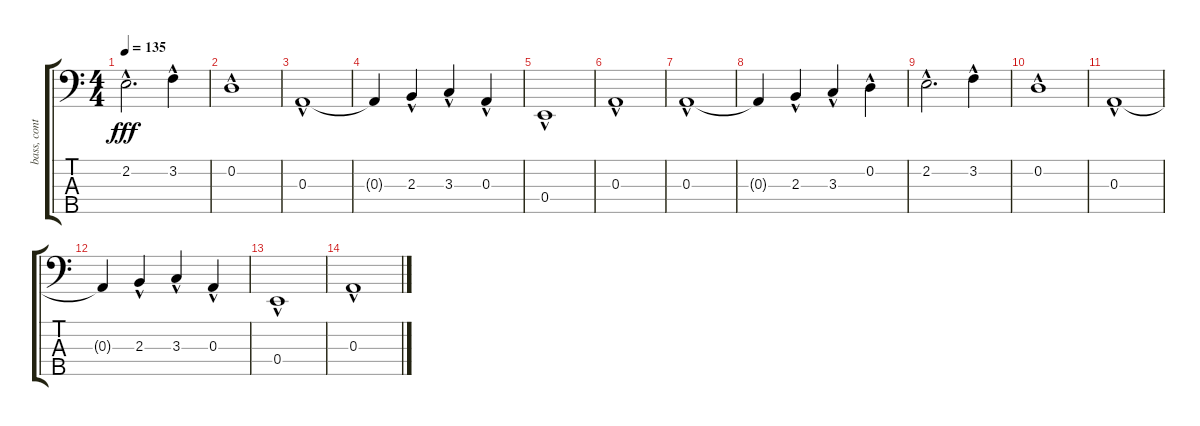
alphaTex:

\track ("bass, contrabass" "bass, cont") {instrument electricbasspick}
\staff {score tabs}
\tuning (G2 D2 A1 E1 Bb0) {hide}
\ts (4 4)
\tempo 135
\clef f4
\ks c
2.2{hac}.2{d dy fff} 3.2{hac}.4 |
0.2{hac}.1 |
0.3{hac}.1 |
0.3{t}.4 2.3{hac}.4 3.3{hac}.4 0.3{hac}.4 |
0.4{hac}.1 |
0.3{hac}.1 |
0.3{hac}.1 |
0.3{t}.4 2.3{hac}.4 3.3{hac}.4 0.2{hac}.4 |
2.2{hac}.2{d} 3.2{hac}.4 |
0.2{hac}.1 |
0.3{hac}.1 |
0.3{t}.4 2.3{hac}.4 3.3{hac}.4 0.3{hac}.4 |
0.4{hac}.1 |
0.3{hac}.1
